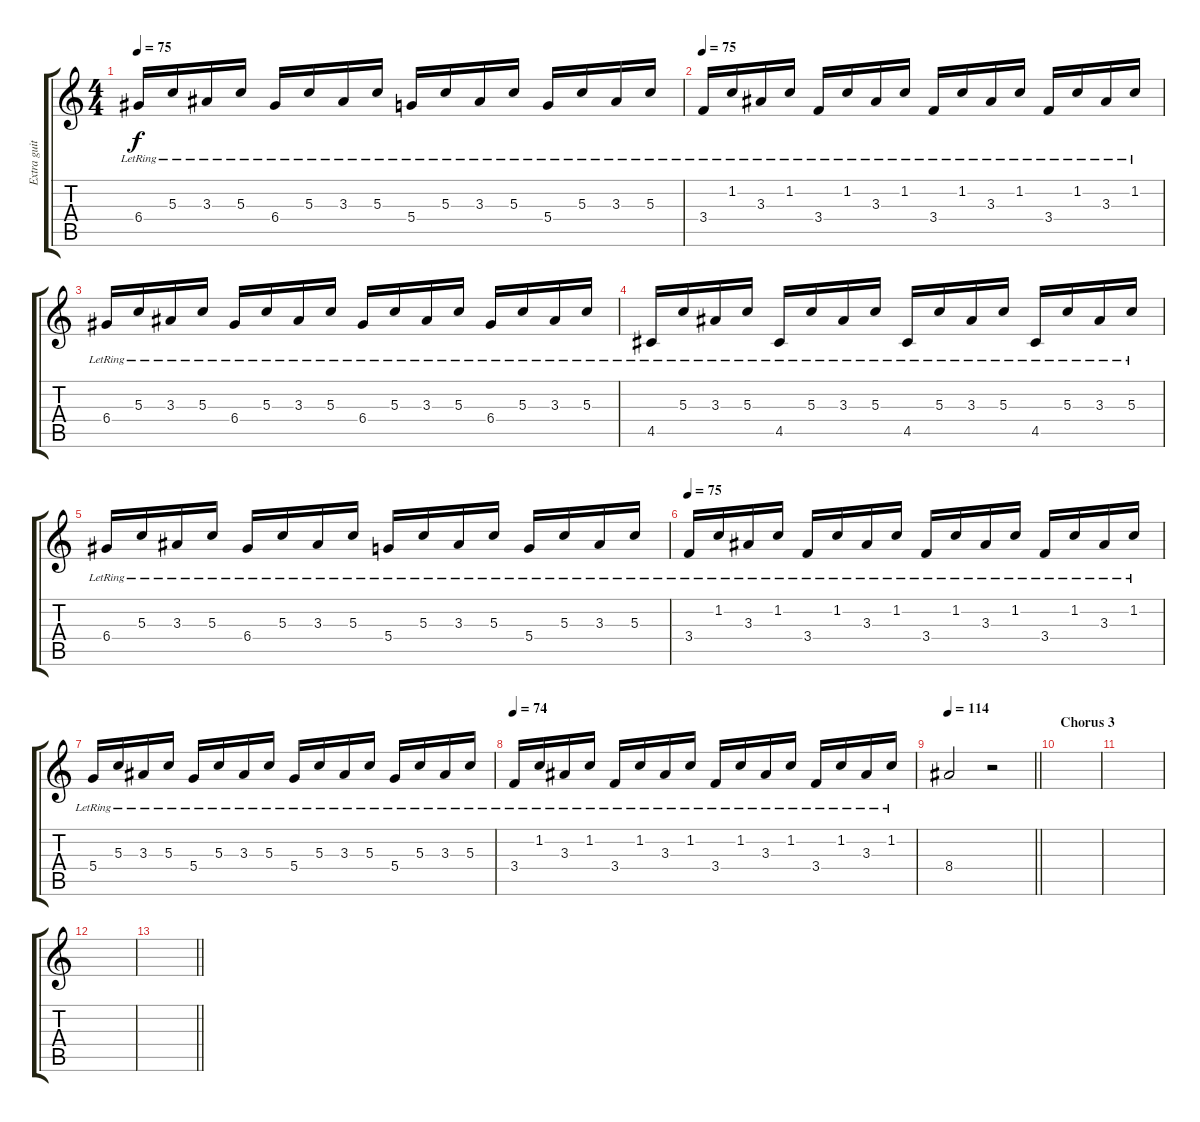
\track ("Extra guitar" "Extra guit") {instrument distortionguitar}
\staff {score tabs}
\tuning (E4 B3 G3 D3 A2 D2) {hide}
\ts (4 4)
\tempo 75
\clef g2
\ks c
6.4{lr}.16{dy f} 5.3{lr}.16 3.3{lr}.16 5.3{lr}.16 6.4{lr}.16 5.3{lr}.16 3.3{lr}.16 5.3{lr}.16 5.4{lr}.16 5.3{lr}.16 3.3{lr}.16 5.3{lr}.16 5.4{lr}.16 5.3{lr}.16 3.3{lr}.16 5.3{lr}.16 |
\tempo 75
3.4{lr}.16{volume 13 instrument electricguitarclean} 1.2{lr}.16 3.3{lr}.16 1.2{lr}.16 3.4{lr}.16 1.2{lr}.16 3.3{lr}.16 1.2{lr}.16 3.4{lr}.16 1.2{lr}.16 3.3{lr}.16 1.2{lr}.16 3.4{lr}.16 1.2{lr}.16 3.3{lr}.16 1.2{lr}.16 |
6.4{lr}.16 5.3{lr}.16 3.3{lr}.16 5.3{lr}.16 6.4{lr}.16 5.3{lr}.16 3.3{lr}.16 5.3{lr}.16 6.4{lr}.16 5.3{lr}.16 3.3{lr}.16 5.3{lr}.16 6.4{lr}.16 5.3{lr}.16 3.3{lr}.16 5.3{lr}.16 |
4.5{lr}.16 5.3{lr}.16 3.3{lr}.16 5.3{lr}.16 4.5{lr}.16 5.3{lr}.16 3.3{lr}.16 5.3{lr}.16 4.5{lr}.16 5.3{lr}.16 3.3{lr}.16 5.3{lr}.16 4.5{lr}.16 5.3{lr}.16 3.3{lr}.16 5.3{lr}.16 |
6.4{lr}.16 5.3{lr}.16 3.3{lr}.16 5.3{lr}.16 6.4{lr}.16 5.3{lr}.16 3.3{lr}.16 5.3{lr}.16 5.4{lr}.16 5.3{lr}.16 3.3{lr}.16 5.3{lr}.16 5.4{lr}.16 5.3{lr}.16 3.3{lr}.16 5.3{lr}.16 |
\tempo 75
3.4{lr}.16{volume 13 instrument electricguitarclean} 1.2{lr}.16 3.3{lr}.16 1.2{lr}.16 3.4{lr}.16 1.2{lr}.16 3.3{lr}.16 1.2{lr}.16 3.4{lr}.16 1.2{lr}.16 3.3{lr}.16 1.2{lr}.16 3.4{lr}.16 1.2{lr}.16 3.3{lr}.16 1.2{lr}.16 |
5.4{lr}.16 5.3{lr}.16 3.3{lr}.16 5.3{lr}.16 5.4{lr}.16 5.3{lr}.16 3.3{lr}.16 5.3{lr}.16 5.4{lr}.16 5.3{lr}.16 3.3{lr}.16 5.3{lr}.16 5.4{lr}.16 5.3{lr}.16 3.3{lr}.16 5.3{lr}.16 |
\tempo 74
3.4{lr}.16{volume 13 instrument electricguitarclean} 1.2{lr}.16 3.3{lr}.16 1.2{lr}.16 3.4{lr}.16 1.2{lr}.16 3.3{lr}.16 1.2{lr}.16 3.4{lr}.16 1.2{lr}.16 3.3{lr}.16 1.2{lr}.16 3.4{lr}.16 1.2{lr}.16 3.3{lr}.16 1.2{lr}.16 |
\tempo 114
\barLineRight lightlight
8.4.2 r.2 |
\section ("" "Chorus 3")
|
|
|
\barLineRight lightlight
